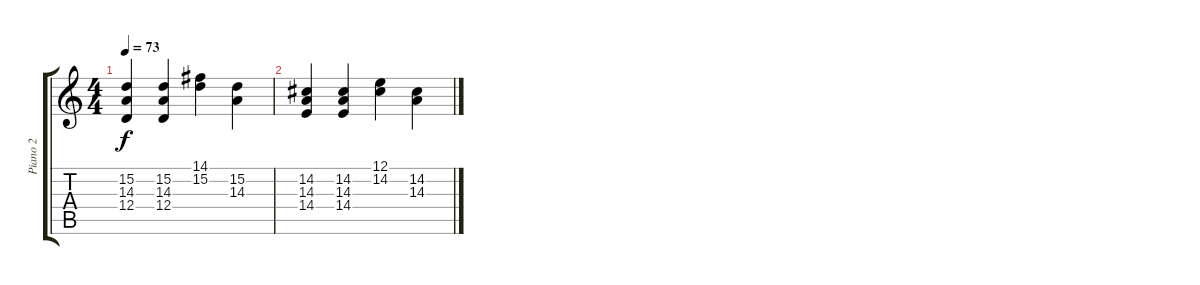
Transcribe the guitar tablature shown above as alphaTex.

\track ("Piano 2" "Piano 2") {instrument clavinet}
\staff {score tabs}
\tuning (E4 B3 G3 D3 A2 E2) {hide}
\ts (4 4)
\tempo 73
\clef g2
\ks c
(15.2 14.3 12.4).4{dy f} (15.2 14.3 12.4).4 (14.1 15.2).4 (15.2 14.3).4 |
(14.2 14.3 14.4).4 (14.2 14.3 14.4).4 (12.1 14.2).4 (14.2 14.3).4
